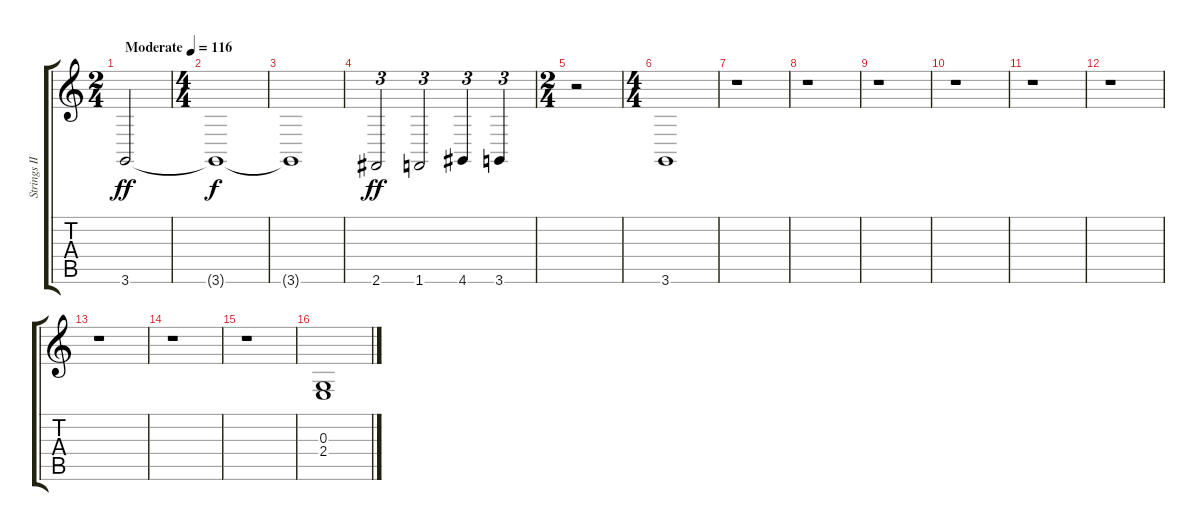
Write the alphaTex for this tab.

\track ("Strings III" "Strings II") {instrument acousticgrandpiano}
\staff {score tabs}
\tuning (E4 B3 G3 D3 A2 E2) {hide}
\ts (2 4)
\tempo (116 "Moderate")
\clef g2
\ks c
3.6.2{dy ff instrument acousticgrandpiano} |
\ts (4 4)
3.6{t}.1{dy f} |
3.6{t}.1 |
2.6.2{tu (3 2) dy ff} 1.6.2{tu (3 2)} 4.6.4{tu (3 2)} 3.6.4{tu (3 2)} |
\ts (2 4)
r.2 |
\ts (4 4)
3.6.1 |
r.1 |
r.1 |
r.1 |
r.1 |
r.1 |
r.1 |
r.1 |
r.1 |
r.1 |
(0.3 2.4).1
